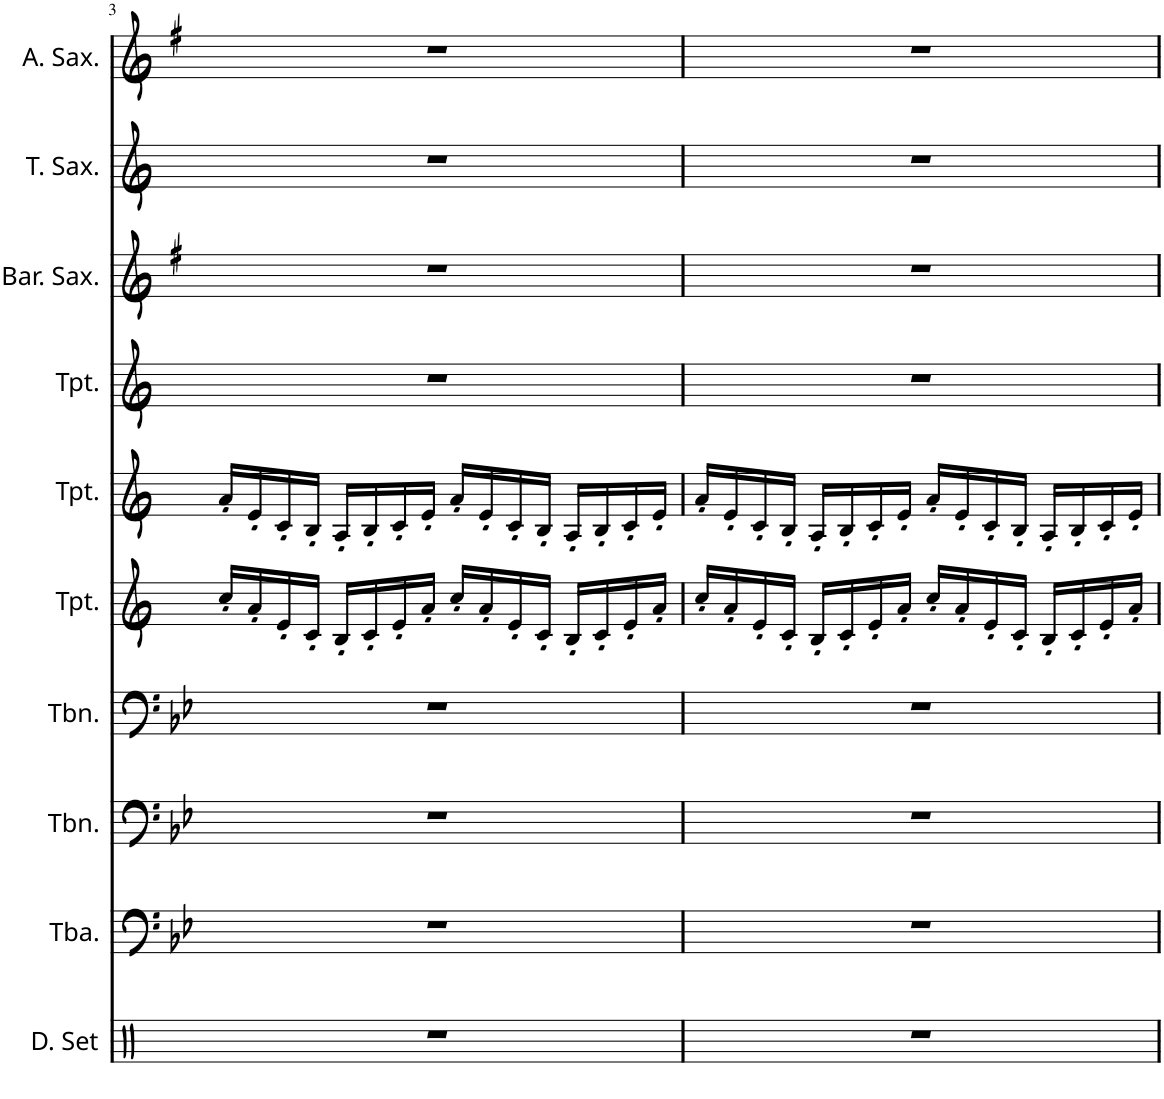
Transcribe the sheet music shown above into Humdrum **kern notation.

**kern	**kern	**kern	**kern	**kern	**kern	**kern	**kern	**kern	**kern
*part10	*part9	*part8	*part7	*part6	*part5	*part4	*part3	*part2	*part1
*staff10	*staff9	*staff8	*staff7	*staff6	*staff5	*staff4	*staff3	*staff2	*staff1
*I"Drumset	*I"Tuba	*I"Trombone	*I"Trombone	*I"Trumpet	*I"Trumpet	*I"Trumpet	*I"Baritone Saxophone	*I"Tenor Saxophone	*I"Alto Saxophone
*I'D. Set	*I'Tba.	*I'Tbn.	*I'Tbn.	*I'Tpt.	*I'Tpt.	*I'Tpt.	*I'Bar. Sax.	*I'T. Sax.	*I'A. Sax.
!!LO:PB:g=z
*clefX	*clefF4	*clefF4	*clefF4	*clefG2	*clefG2	*clefG2	*clefG2	*clefG2	*clefG2
*	*	*	*	*Trd1c2	*Trd1c2	*Trd1c2	*Trd12c21	*Trd8c14	*Trd5c9
*k[]	*k[b-e-]	*k[b-e-]	*k[b-e-]	*k[]	*k[]	*k[]	*k[f#]	*k[]	*k[f#]
*M4/4	*M4/4	*M4/4	*M4/4	*M4/4	*M4/4	*M4/4	*M4/4	*M4/4	*M4/4
=3	=3	=3	=3	=3	=3	=3	=3	=3	=3
1r	1r	1r	1r	16cc'/LL	16a'/LL	1r	1r	1r	1r
.	.	.	.	16a'/	16e'/	.	.	.	.
.	.	.	.	16e'/	16c'/	.	.	.	.
.	.	.	.	16c'/JJ	16B'/JJ	.	.	.	.
.	.	.	.	16B'/LL	16A'/LL	.	.	.	.
.	.	.	.	16c'/	16B'/	.	.	.	.
.	.	.	.	16e'/	16c'/	.	.	.	.
.	.	.	.	16a'/JJ	16e'/JJ	.	.	.	.
.	.	.	.	16cc'/LL	16a'/LL	.	.	.	.
.	.	.	.	16a'/	16e'/	.	.	.	.
.	.	.	.	16e'/	16c'/	.	.	.	.
.	.	.	.	16c'/JJ	16B'/JJ	.	.	.	.
.	.	.	.	16B'/LL	16A'/LL	.	.	.	.
.	.	.	.	16c'/	16B'/	.	.	.	.
.	.	.	.	16e'/	16c'/	.	.	.	.
.	.	.	.	16a'/JJ	16e'/JJ	.	.	.	.
=4	=4	=4	=4	=4	=4	=4	=4	=4	=4
1r	1r	1r	1r	16cc'/LL	16a'/LL	1r	1r	1r	1r
.	.	.	.	16a'/	16e'/	.	.	.	.
.	.	.	.	16e'/	16c'/	.	.	.	.
.	.	.	.	16c'/JJ	16B'/JJ	.	.	.	.
.	.	.	.	16B'/LL	16A'/LL	.	.	.	.
.	.	.	.	16c'/	16B'/	.	.	.	.
.	.	.	.	16e'/	16c'/	.	.	.	.
.	.	.	.	16a'/JJ	16e'/JJ	.	.	.	.
.	.	.	.	16cc'/LL	16a'/LL	.	.	.	.
.	.	.	.	16a'/	16e'/	.	.	.	.
.	.	.	.	16e'/	16c'/	.	.	.	.
.	.	.	.	16c'/JJ	16B'/JJ	.	.	.	.
.	.	.	.	16B'/LL	16A'/LL	.	.	.	.
.	.	.	.	16c'/	16B'/	.	.	.	.
.	.	.	.	16e'/	16c'/	.	.	.	.
.	.	.	.	16a'/JJ	16e'/JJ	.	.	.	.
=	=	=	=	=	=	=	=	=	=
*-	*-	*-	*-	*-	*-	*-	*-	*-	*-
